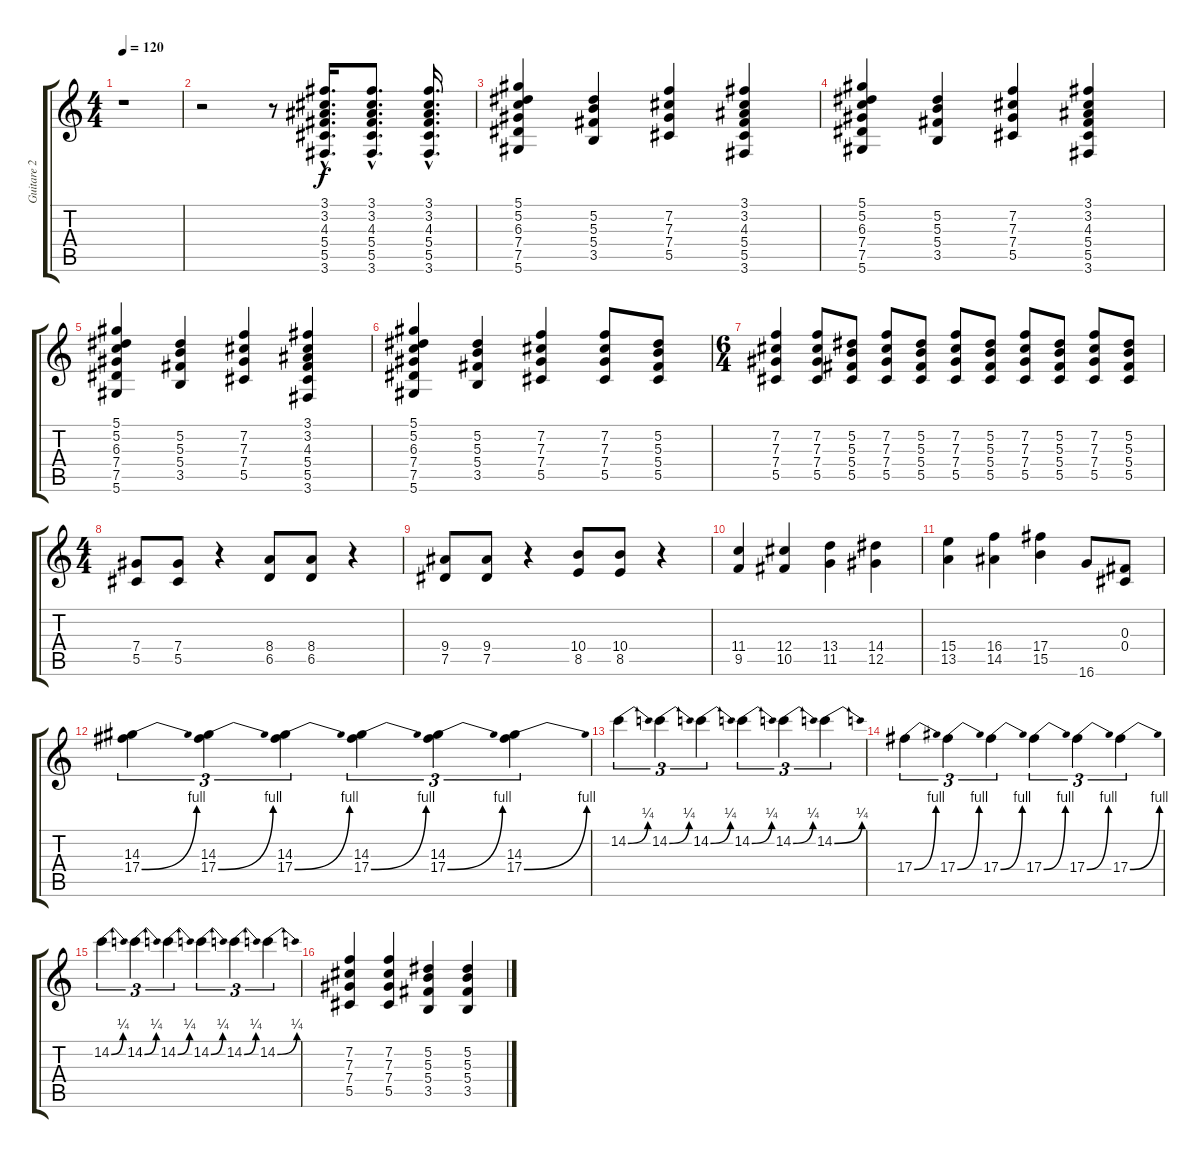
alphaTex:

\track ("Guitare 2" "Guitare 2") {instrument distortionguitar}
\staff {score tabs}
\tuning (Eb4 Bb3 Gb3 Db3 Ab2 Eb2) {hide}
\ts (4 4)
\tempo 120
\clef g2
\ks c
r.1{dy f} |
r.2 r.8 (3.1{hac} 3.2{hac} 4.3{hac} 5.4{hac} 5.5{hac} 3.6{hac}).16{d} (3.1{hac} 3.2{hac} 4.3{hac} 5.4{hac} 5.5{hac} 3.6{hac}).8{d} (3.1{hac} 3.2{hac} 4.3{hac} 5.4{hac} 5.5{hac} 3.6{hac}).16{d} |
(5.1 5.2 6.3 7.4 7.5 5.6).4 (5.2 5.3 5.4 3.5).4 (7.2 7.3 7.4 5.5).4 (3.1 3.2 4.3 5.4 5.5 3.6).4 |
(5.1 5.2 6.3 7.4 7.5 5.6).4 (5.2 5.3 5.4 3.5).4 (7.2 7.3 7.4 5.5).4 (3.1 3.2 4.3 5.4 5.5 3.6).4 |
(5.1 5.2 6.3 7.4 7.5 5.6).4 (5.2 5.3 5.4 3.5).4 (7.2 7.3 7.4 5.5).4 (3.1 3.2 4.3 5.4 5.5 3.6).4 |
(5.1 5.2 6.3 7.4 7.5 5.6).4 (5.2 5.3 5.4 3.5).4 (7.2 7.3 7.4 5.5).4 (7.2 7.3 7.4 5.5).8 (5.2 5.3 5.4 5.5).8 |
\ts (6 4)
(7.2 7.3 7.4 5.5).4 (7.2 7.3 7.4 5.5).8 (5.2 5.3 5.4 5.5).8 (7.2 7.3 7.4 5.5).8 (5.2 5.3 5.4 5.5).8 (7.2 7.3 7.4 5.5).8 (5.2 5.3 5.4 5.5).8 (7.2 7.3 7.4 5.5).8 (5.2 5.3 5.4 5.5).8 (7.2 7.3 7.4 5.5).8 (5.2 5.3 5.4 5.5).8 |
\ts (4 4)
(7.4 5.5).8 (7.4 5.5).8 r.4 (8.4 6.5).8 (8.4 6.5).8 r.4 |
(9.4 7.5).8 (9.4 7.5).8 r.4 (10.4 8.5).8 (10.4 8.5).8 r.4 |
(11.4 9.5).4 (12.4 10.5).4 (13.4 11.5).4 (14.4 12.5).4 |
(15.4 13.5).4 (16.4 14.5).4 (17.4 15.5).4 16.6.8 (0.3 0.4).8 |
(14.3 17.4{be (bend 0 0 60 4)}).4{tu (3 2)} (14.3 17.4{be (bend 0 0 60 4)}).4{tu (3 2)} (14.3 17.4{be (bend 0 0 60 4)}).4{tu (3 2)} (14.3 17.4{be (bend 0 0 60 4)}).4{tu (3 2)} (14.3 17.4{be (bend 0 0 60 4)}).4{tu (3 2)} (14.3 17.4{be (bend 0 0 60 4)}).4{tu (3 2)} |
14.2{be (bend 0 0 60 1)}.4{tu (3 2)} 14.2{be (bend 0 0 60 1)}.4{tu (3 2)} 14.2{be (bend 0 0 60 1)}.4{tu (3 2)} 14.2{be (bend 0 0 60 1)}.4{tu (3 2)} 14.2{be (bend 0 0 60 1)}.4{tu (3 2)} 14.2{be (bend 0 0 60 1)}.4{tu (3 2)} |
17.4{be (bend 0 0 60 4)}.4{tu (3 2)} 17.4{be (bend 0 0 60 4)}.4{tu (3 2)} 17.4{be (bend 0 0 60 4)}.4{tu (3 2)} 17.4{be (bend 0 0 60 4)}.4{tu (3 2)} 17.4{be (bend 0 0 60 4)}.4{tu (3 2)} 17.4{be (bend 0 0 60 4)}.4{tu (3 2)} |
14.2{be (bend 0 0 60 1)}.4{tu (3 2)} 14.2{be (bend 0 0 60 1)}.4{tu (3 2)} 14.2{be (bend 0 0 60 1)}.4{tu (3 2)} 14.2{be (bend 0 0 60 1)}.4{tu (3 2)} 14.2{be (bend 0 0 60 1)}.4{tu (3 2)} 14.2{be (bend 0 0 60 1)}.4{tu (3 2)} |
(7.2 7.3 7.4 5.5).4 (7.2 7.3 7.4 5.5).4 (5.2 5.3 5.4 3.5).4 (5.2 5.3 5.4 3.5).4
